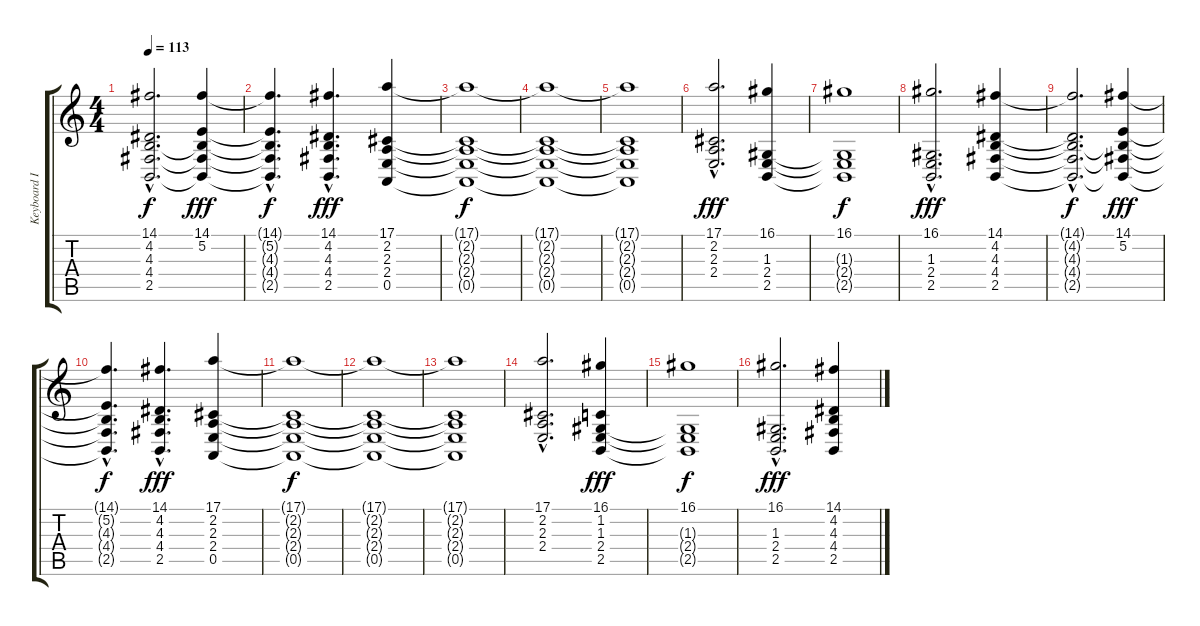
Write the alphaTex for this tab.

\track ("Keyboard II" "Keyboard I") {instrument stringensemble2}
\staff {score tabs}
\tuning (E4 B3 G3 D3 A2 E2) {hide}
\ts (4 4)
\tempo 113
\clef g2
\ks c
(14.1{hac t} 4.2{hac t} 4.3{hac t} 4.4{hac t} 2.5{hac t}).2{d dy f} (14.1 5.2 4.3{t} 4.4{t} 2.5{t}).4{dy fff} |
(14.1{hac t} 5.2{hac t} 4.3{hac t} 4.4{hac t} 2.5{hac t}).4{d dy f} (14.1{hac} 4.2{hac} 4.3{hac} 4.4{hac} 2.5{hac}).4{d dy fff} (17.1 2.2 2.3 2.4 0.5).4 |
(17.1{t} 2.2{t} 2.3{t} 2.4{t} 0.5{t}).1{dy f} |
(17.1{t} 2.2{t} 2.3{t} 2.4{t} 0.5{t}).1 |
(17.1{t} 2.2{t} 2.3{t} 2.4{t} 0.5{t}).1 |
(17.1{hac} 2.2{hac} 2.3{hac} 2.4{hac}).2{d dy fff} (16.1 1.3 2.4 2.5).4 |
(16.1 1.3{t} 2.4{t} 2.5{t}).1{dy f} |
(16.1{hac} 1.3{hac} 2.4{hac} 2.5{hac}).2{d dy fff} (14.1 4.2 4.3 4.4 2.5).4 |
(14.1{hac t} 4.2{hac t} 4.3{hac t} 4.4{hac t} 2.5{hac t}).2{d dy f} (14.1 5.2 4.3{t} 4.4{t} 2.5{t}).4{dy fff} |
(14.1{hac t} 5.2{hac t} 4.3{hac t} 4.4{hac t} 2.5{hac t}).4{d dy f} (14.1{hac} 4.2{hac} 4.3{hac} 4.4{hac} 2.5{hac}).4{d dy fff} (17.1 2.2 2.3 2.4 0.5).4 |
(17.1{t} 2.2{t} 2.3{t} 2.4{t} 0.5{t}).1{dy f} |
(17.1{t} 2.2{t} 2.3{t} 2.4{t} 0.5{t}).1 |
(17.1{t} 2.2{t} 2.3{t} 2.4{t} 0.5{t}).1 |
(17.1{hac} 2.2{hac} 2.3{hac} 2.4{hac}).2{d} (16.1 1.2 1.3 2.4 2.5).4{dy fff} |
(16.1 1.3{t} 2.4{t} 2.5{t}).1{dy f} |
(16.1{hac} 1.3{hac} 2.4{hac} 2.5{hac}).2{d dy fff} (14.1 4.2 4.3 4.4 2.5).4
